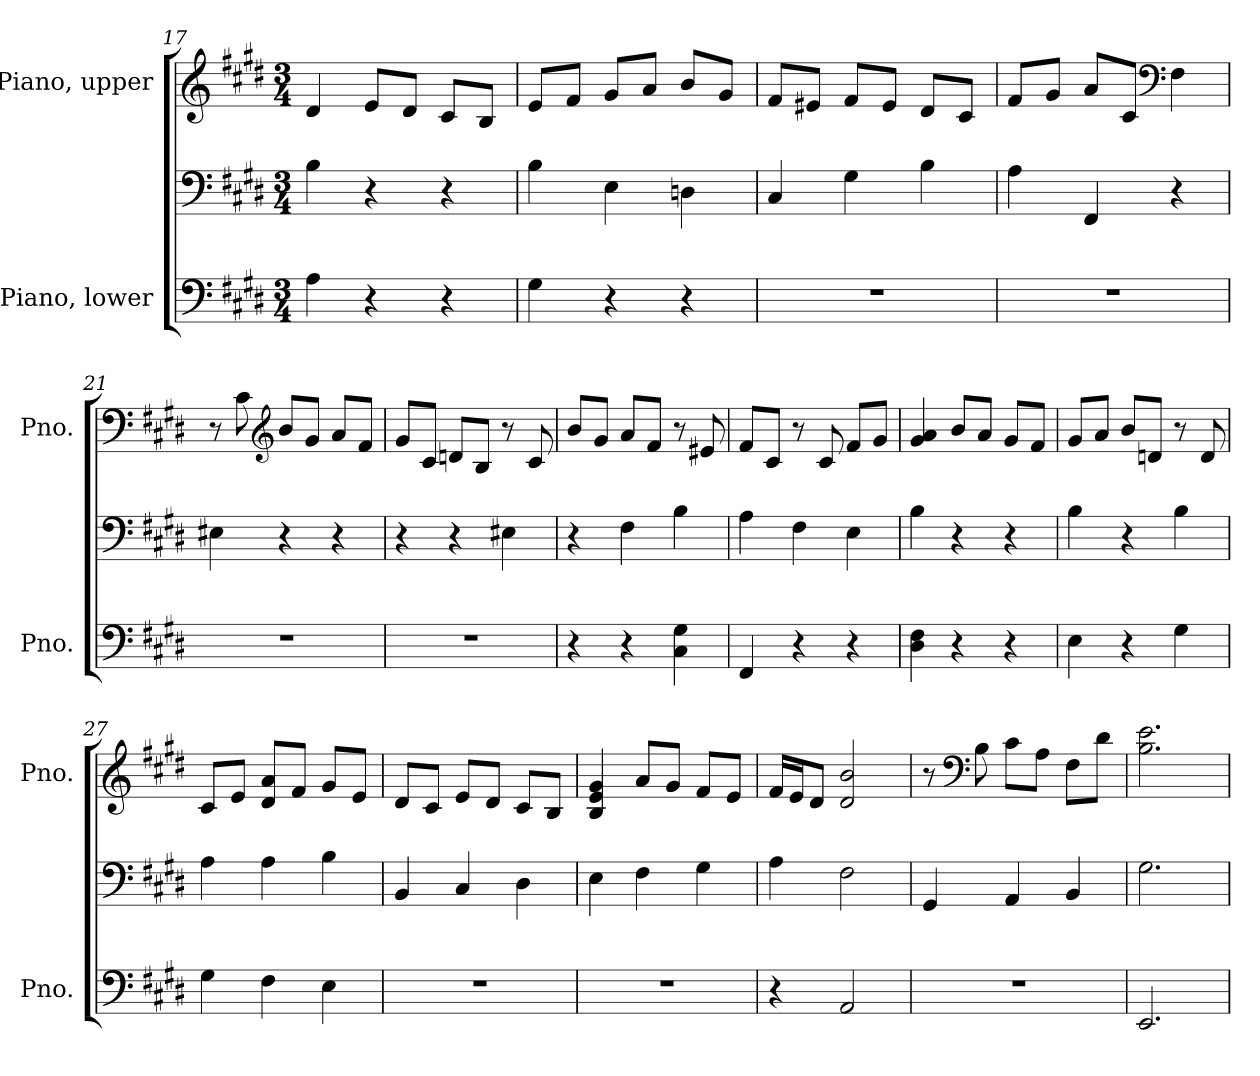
**kern	**kern	**kern
*part2	*part2	*part1
*staff3	*staff2	*staff1
*I"Piano, lower	*	*I"Piano, upper
*I'Pno.	*	*I'Pno.
!!LO:LB:g=z
*clefF4	*clefF4	*clefG2
*k[f#c#g#d#]	*k[f#c#g#d#]	*k[f#c#g#d#]
*M3/4	*M3/4	*M3/4
=17	=17	=17
4A\	4B\	4d#/
4r	4r	8e/L
.	.	8d#/J
4r	4r	8c#/L
.	.	8B/J
=18	=18	=18
4G#\	4B\	8e/L
.	.	8f#/J
4r	4E\	8g#/L
.	.	8a/J
4r	4Dn\	8b/L
.	.	8g#/J
=19	=19	=19
2.r	4C#/	8f#/L
.	.	8e#X/J
.	4G#\	8f#/L
.	.	8e#/J
.	4B\	8d#/L
.	.	8c#/J
=20	=20	=20
2.r	4A\	8f#/L
.	.	8g#/J
.	4FF#/	8a/L
.	.	8c#/J
*	*	*clefF4
.	4r	4F#\
=21	=21	=21
2.r	4E#X\	8r
.	.	8c#\
*	*	*clefG2
.	4r	8b/L
.	.	8g#/J
.	4r	8a/L
.	.	8f#/J
!!LO:PB:g=z
=22	=22	=22
2.r	4r	8g#/L
.	.	8c#/J
.	4r	8dn/L
.	.	8B/J
.	4E#X\	8r
.	.	8c#/
=23	=23	=23
4r	4r	8b/L
.	.	8g#/J
4r	4F#\	8a/L
.	.	8f#/J
4C#\ 4G#\	4B\	8r
.	.	8e#X/
=24	=24	=24
4FF#/	4A\	8f#/L
.	.	8c#/J
4r	4F#\	8r
.	.	8c#/
4r	4E\	8f#/L
.	.	8g#/J
=25	=25	=25
4D#\ 4F#\	4B\	4g#/ 4a/
4r	4r	8b/L
.	.	8a/J
4r	4r	8g#/L
.	.	8f#/J
=26	=26	=26
4E\	4B\	8g#/L
.	.	8a/J
4r	4r	8b/L
.	.	8dn/J
4G#\	4B\	8r
.	.	8d/
!!LO:LB:g=z
=27	=27	=27
4G#\	4A\	8c#/L
.	.	8e/J
4F#\	4A\	8d#/ 8a/L
.	.	8f#/J
4E\	4B\	8g#/L
.	.	8e/J
=28	=28	=28
2.r	4BB/	8d#/L
.	.	8c#/J
.	4C#/	8e/L
.	.	8d#/J
.	4D#\	8c#/L
.	.	8B/J
=29	=29	=29
2.r	4E\	4B/ 4e/ 4g#/
.	4F#\	8a/L
.	.	8g#/J
.	4G#\	8f#/L
.	.	8e/J
=30	=30	=30
4r	4A\	16f#/LL
.	.	16e/J
.	.	8d#/J
2AA/	2F#\	2d#/ 2b/
=31	=31	=31
2.r	4GG#/	8r
*	*	*clefF4
.	.	8B\
.	4AA/	8c#\L
.	.	8A\J
.	4BB/	8F#\L
.	.	8d#\J
=32	=32	=32
2.EE/	2.G#\	2.B\ 2.e\
=	=	=
*-	*-	*-
